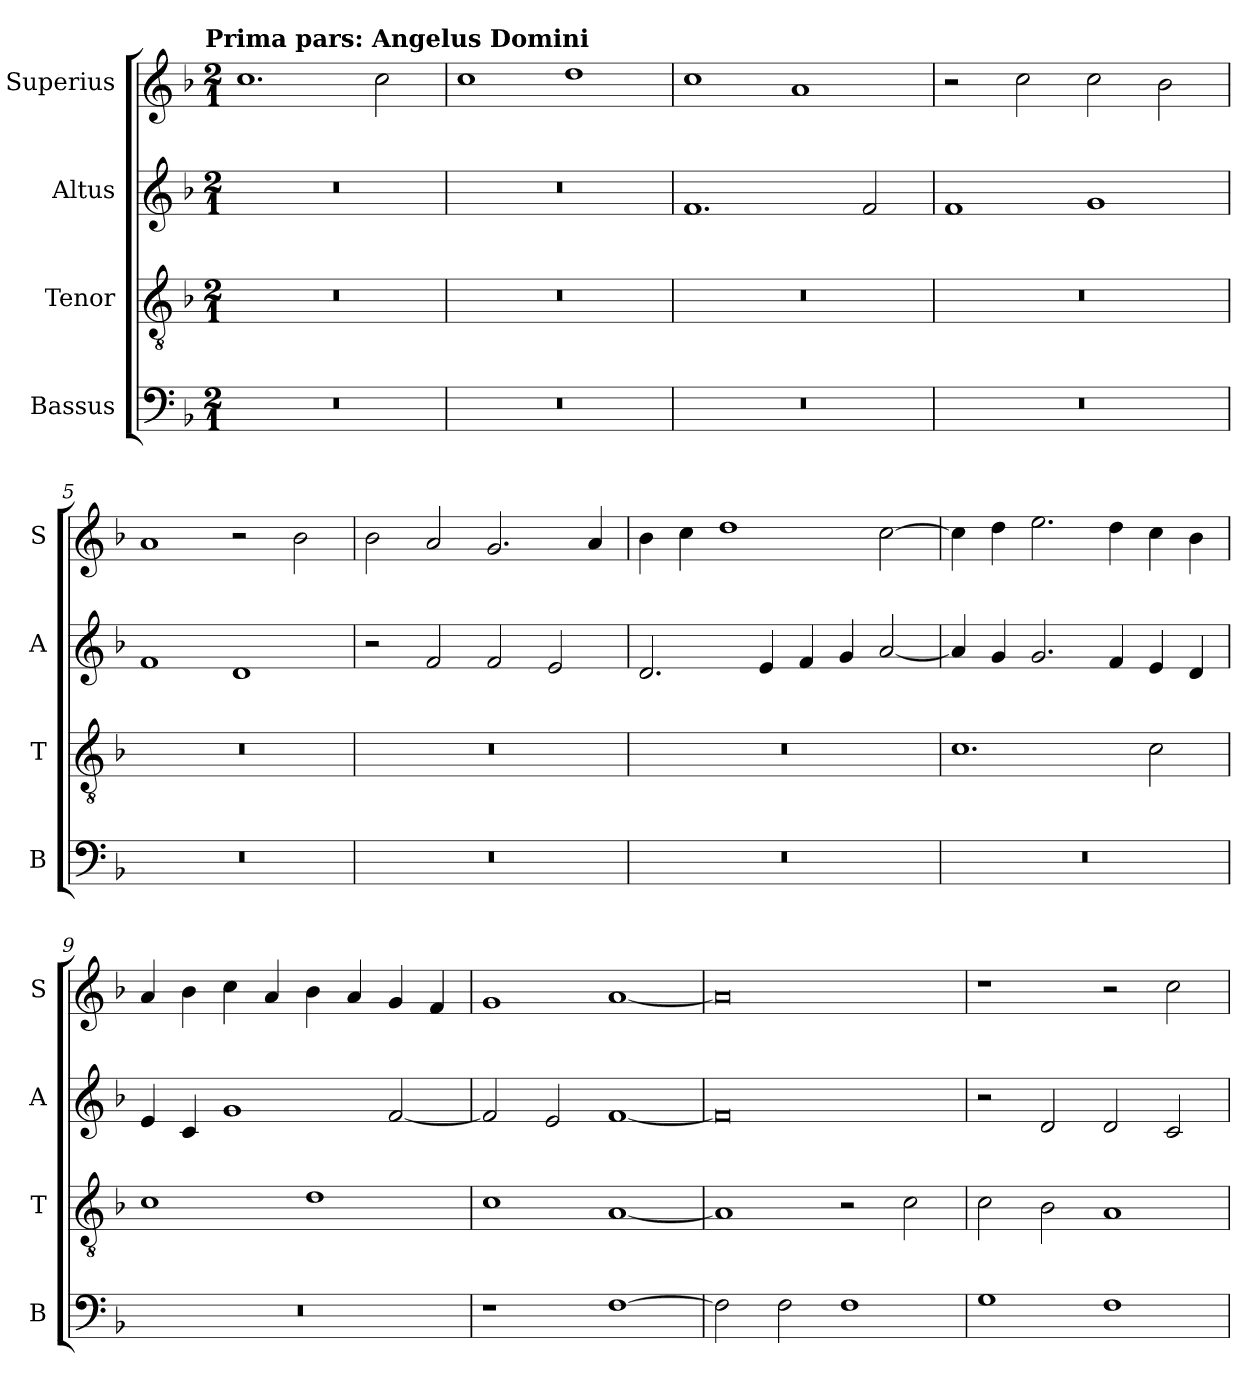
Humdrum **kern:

**kern	**kern	**kern	**kern
*part4	*part3	*part2	*part1
*staff4	*staff3	*staff2	*staff1
*I"Bassus	*I"Tenor	*I"Altus	*I"Superius
*I'B	*I'T	*I'A	*I'S
*clefF4	*clefGv2	*clefG2	*clefG2
*k[b-]	*k[b-]	*k[b-]	*k[b-]
*d:	*d:	*d:	*d:
!!LO:TX:omd:t=Prima pars&colon; Angelus Domini
*M2/1	*M2/1	*M2/1	*M2/1
=1	=1	=1	=1
0r	0r	0r	1.cc
.	.	.	2cc
=2	=2	=2	=2
0r	0r	0r	1cc
.	.	.	1dd
=3	=3	=3	=3
0r	0r	1.f	1cc
.	.	.	1a
.	.	2f	.
=4	=4	=4	=4
0r	0r	1f	2r
.	.	.	2cc
.	.	1g	2cc
.	.	.	2b-
=5	=5	=5	=5
0r	0r	1f	1a
.	.	1d	2r
.	.	.	2b-
=6	=6	=6	=6
0r	0r	2r	2b-
.	.	2f	2a
.	.	2f	2.g
.	.	2e	.
.	.	.	4a
=7	=7	=7	=7
0r	0r	2.d	4b-
.	.	.	4cc
.	.	.	1dd
.	.	4e	.
.	.	4f	.
.	.	4g	.
.	.	[2a	[2cc
=8	=8	=8	=8
0r	1.c	4a]	4cc]
.	.	4g	4dd
.	.	2.g	2.ee
.	.	4f	4dd
.	2c	4e	4cc
.	.	4d	4b-
=9	=9	=9	=9
0r	1c	4e	4a
.	.	4c	4b-
.	.	1g	4cc
.	.	.	4a
.	1d	.	4b-
.	.	.	4a
.	.	[2f	4g
.	.	.	4f
=10	=10	=10	=10
1r	1c	2f]	1g
.	.	2e	.
[1F	[1A	[1f	[1a
=11	=11	=11	=11
2F]	1A]	0f]	0a]
2F	.	.	.
1F	2r	.	.
.	2c	.	.
=12	=12	=12	=12
1G	2c	2r	1r
.	2B-	2d	.
1F	1A	2d	2r
.	.	2c	2cc
=	=	=	=
*-	*-	*-	*-
